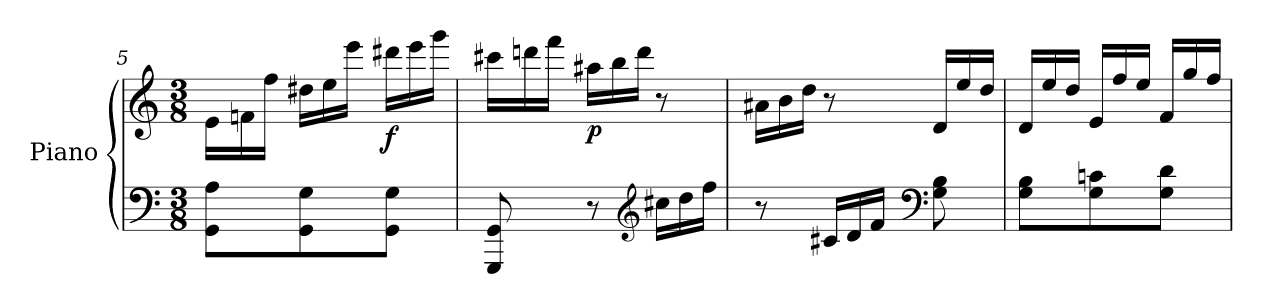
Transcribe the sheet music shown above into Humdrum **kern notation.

**kern	**kern	**dynam
*part1	*part1	*part1
*staff2	*staff1	*staff1/2
*I"Piano	*	*
*I'Pno.	*	*
*clefF4	*clefG2	*
*k[]	*k[]	*
*M3/8	*M3/8	*
*	*Xtuplet	*
=5	=5	=5
8GG\ 8A\L	24e\LL	.
.	24fn\	.
.	24ff\JJ	.
8GG\ 8G\	24dd#X\LL	.
.	24ee\	.
.	24eee\JJ	.
!	!	!LO:DY:b
8GG\ 8G\J	24ddd#X\LL	f
.	24eee\	.
.	24ggg\JJ	.
!!LO:PB:g=z
=6	=6	=6
8GGG/ 8GG/	24ccc#X\LL	.
.	24dddn\	.
.	24fff\JJ	.
!	!	!LO:DY:b
8r	24aa#X\LL	p
.	24bb\	.
.	24ddd\JJ	.
*clefG2	*	*
*Xtuplet	*	*
24cc#X\LL	8r	.
24dd\	.	.
24ff\JJ	.	.
=7	=7	=7
8r	24a#X\LL	.
.	24b\	.
.	24dd\JJ	.
24c#X/LL	8r	.
24d/	.	.
24f/JJ	.	.
*clefF4	*	*
8G\ 8B\	24d/LL	.
.	24ee/	.
.	24dd/JJ	.
=8	=8	=8
8G\ 8B\L	24d/LL	.
.	24ee/	.
.	24dd/JJ	.
8G\ 8cn\	24e/LL	.
.	24ff/	.
.	24ee/JJ	.
8G\ 8d\J	24f/LL	.
.	24gg/	.
.	24ff/JJ	.
=	=	=
*-	*-	*-
